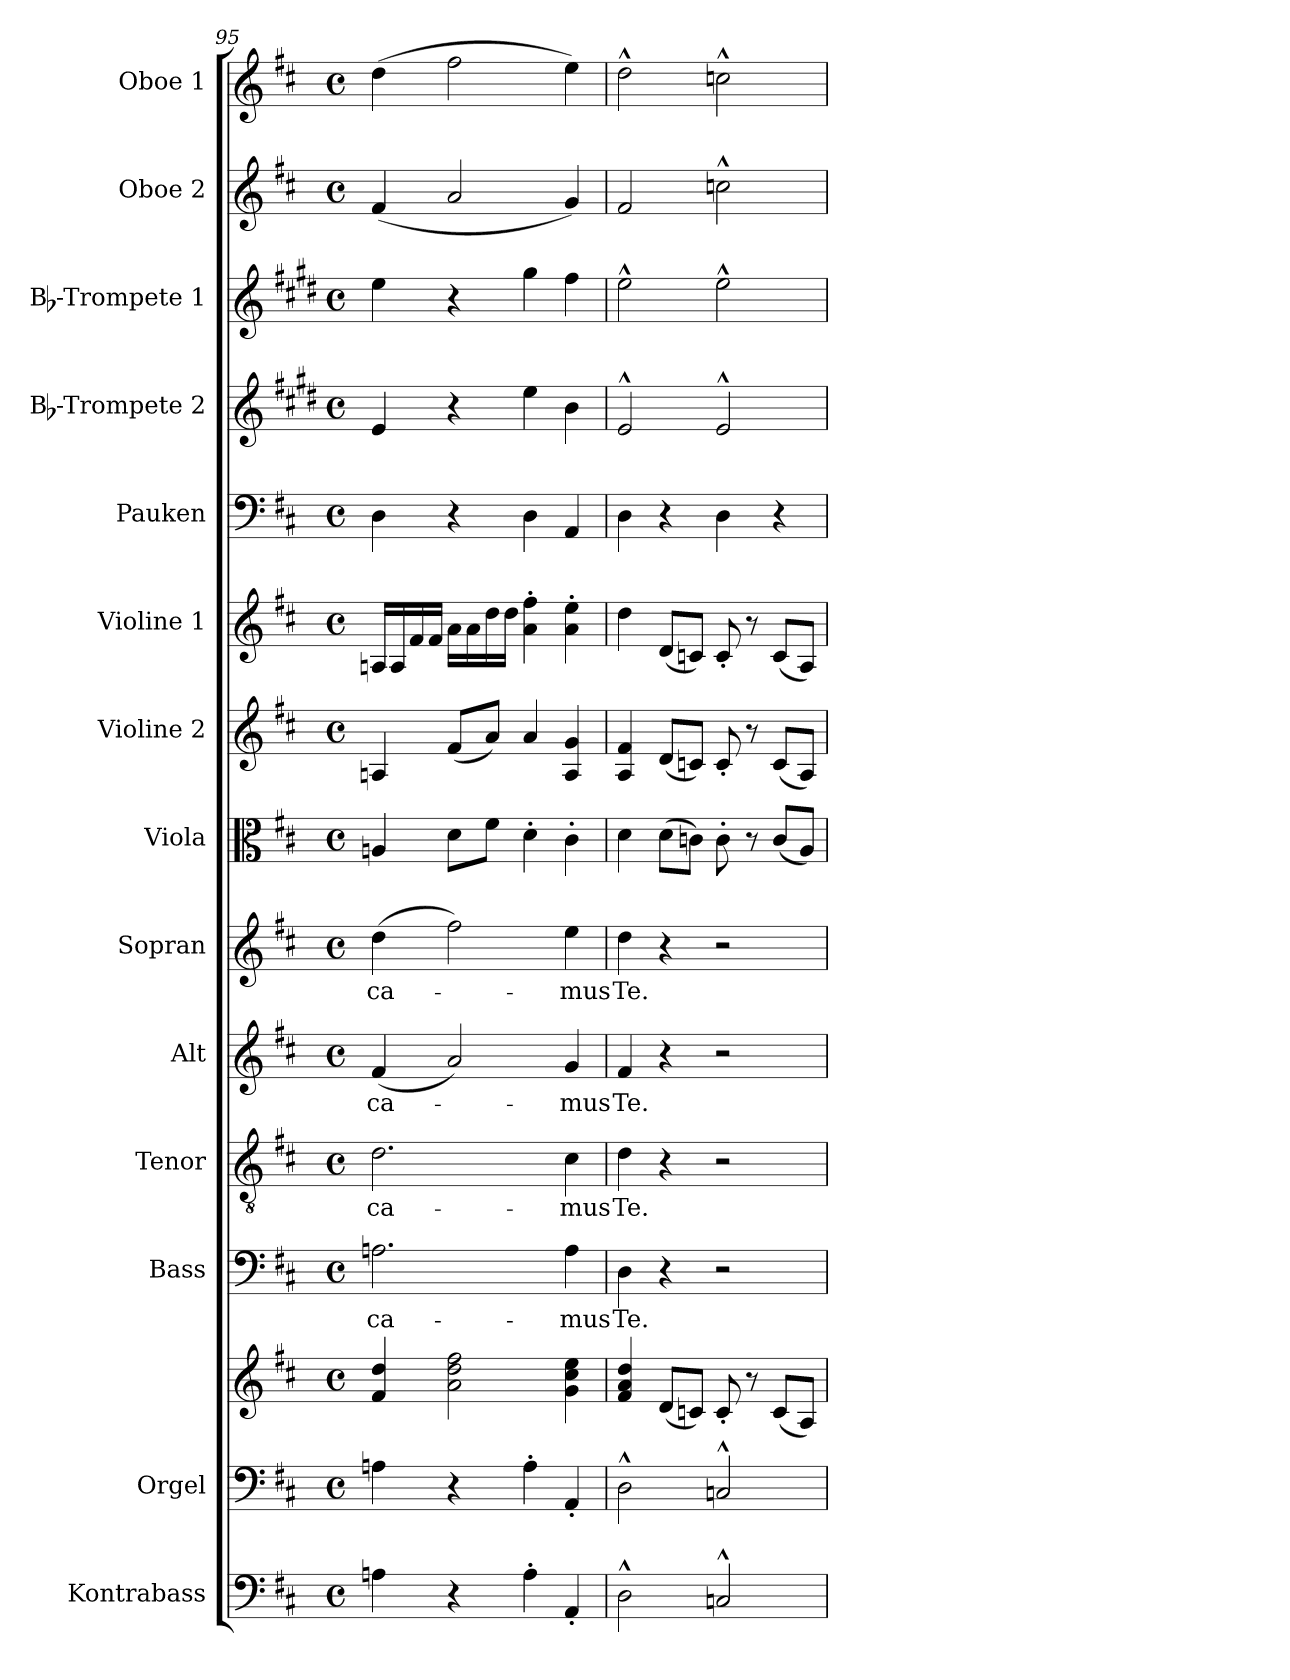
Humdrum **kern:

**kern	**kern	**kern	**kern	**text	**kern	**text	**kern	**text	**kern	**text	**kern	**kern	**kern	**kern	**kern	**kern	**kern	**kern
*part14	*part13	*part13	*part12	*part12	*part11	*part11	*part10	*part10	*part9	*part9	*part8	*part7	*part6	*part5	*part4	*part3	*part2	*part1
*staff15	*staff14	*staff13	*staff12	*staff12	*staff11	*staff11	*staff10	*staff10	*staff9	*staff9	*staff8	*staff7	*staff6	*staff5	*staff4	*staff3	*staff2	*staff1
*I"Kontrabass	*I"Orgel	*	*I"Bass	*	*I"Tenor	*	*I"Alt	*	*I"Sopran	*	*I"Viola	*I"Violine 2	*I"Violine 1	*I"Pauken	*I"Bb-Trompete 2	*I"Bb-Trompete 1	*I"Oboe 2	*I"Oboe 1
*I'Kb.	*I'Org.	*	*I'B.	*	*I'T.	*	*I'A.	*	*I'S.	*	*I'Vla.	*I'Vl. 2	*I'Vl. 1	*I'Pk.	*I'Bb Trp. 2	*I'Bb Trp. 1	*I'Ob. 2	*I'Ob. 1
*clefF4	*clefF4	*clefG2	*clefF4	*	*clefGv2	*	*clefG2	*	*clefG2	*	*clefC3	*clefG2	*clefG2	*clefF4	*clefG2	*clefG2	*clefG2	*clefG2
*ITrd7c12	*	*	*	*	*	*	*	*	*	*	*	*	*	*	*ITrd1c2	*ITrd1c2	*	*
*k[f#c#]	*k[f#c#]	*k[f#c#]	*k[f#c#]	*	*k[f#c#]	*	*k[f#c#]	*	*k[f#c#]	*	*k[f#c#]	*k[f#c#]	*k[f#c#]	*k[f#c#]	*k[f#c#]	*k[f#c#]	*k[f#c#]	*k[f#c#]
*D:	*D:	*D:	*D:	*	*D:	*	*D:	*	*D:	*	*D:	*D:	*D:	*D:	*D:	*D:	*D:	*D:
*M4/4	*M4/4	*M4/4	*M4/4	*	*M4/4	*	*M4/4	*	*M4/4	*	*M4/4	*M4/4	*M4/4	*M4/4	*M4/4	*M4/4	*M4/4	*M4/4
*met(c)	*met(c)	*met(c)	*met(c)	*	*met(c)	*	*met(c)	*	*met(c)	*	*met(c)	*met(c)	*met(c)	*met(c)	*met(c)	*met(c)	*met(c)	*met(c)
=95	=95	=95	=95	=95	=95	=95	=95	=95	=95	=95	=95	=95	=95	=95	=95	=95	=95	=95
!	!	!	!	!LO:LY:b	!	!LO:LY:b	!	!LO:LY:b	!	!LO:LY:b	!	!	!	!	!	!	!	!
4AAn\	4An\	4f#/ 4dd/	2.An\	-ca-	2.d\	-ca-	(<4f#/	-ca-	(>4dd\	-ca-	4An/	4An/	16An/LL	4D\	4d/	4dd\	(<4f#/	(>4dd\
.	.	.	.	.	.	.	.	.	.	.	.	.	16A/	.	.	.	.	.
.	.	.	.	.	.	.	.	.	.	.	.	.	16f#/	.	.	.	.	.
.	.	.	.	.	.	.	.	.	.	.	.	.	16f#/JJ	.	.	.	.	.
4r	4r	2a\ 2dd\ 2ff#\	.	.	.	.	2a/)	.	2ff#\)	.	8d\L	(<8f#/L	16a\LL	4r	4r	4r	2a/	2ff#\
.	.	.	.	.	.	.	.	.	.	.	.	.	16a\	.	.	.	.	.
.	.	.	.	.	.	.	.	.	.	.	8f#\J	8a/J)	16dd\	.	.	.	.	.
.	.	.	.	.	.	.	.	.	.	.	.	.	16dd\JJ	.	.	.	.	.
4AA'>\	4A'>\	.	.	.	.	.	.	.	.	.	4d'>\	4a/	4a\'> 4ff#\'>	4D\	4dd\	4ff#\	.	.
!	!	!	!	!LO:LY:b	!	!LO:LY:b	!	!LO:LY:b	!	!LO:LY:b	!	!	!	!	!	!	!	!
4AAA'</	4AA'</	4g\ 4cc#\ 4ee\	4A\	-mus	4c#\	-mus	4g/	-mus	4ee\	-mus	4c#'>\	4A/ 4g/	4a\'> 4ee\'>	4AA/	4a\	4ee\	4g/)	4ee\)
!!LO:PB:g=z
=96	=96	=96	=96	=96	=96	=96	=96	=96	=96	=96	=96	=96	=96	=96	=96	=96	=96	=96
!	!	!	!	!LO:LY:b	!	!LO:LY:b	!	!LO:LY:b	!	!LO:LY:b	!	!	!	!	!	!	!	!
2DD^^>\	2D^^>\	4f#/ 4a/ 4dd/	4D\	Te.	4d\	Te.	4f#/	Te.	4dd\	Te.	4d\	4A/ 4f#/	4dd\	4D\	2d^^>/	2dd^^>\	2f#/	2dd^^>\
.	.	(<8d/L	4r	.	4r	.	4r	.	4r	.	(>8d\L	(<8d/L	(<8d/L	4r	.	.	.	.
.	.	8cn/J)	.	.	.	.	.	.	.	.	8cn\J)	8cn/J)	8cn/J)	.	.	.	.	.
2CCn^^>/	2Cn^^>/	8c'</	2r	.	2r	.	2r	.	2r	.	8c'>\	8c'</	8c'</	4D\	2d^^>/	2dd^^>\	2ccn^^>\	2ccn^^>\
.	.	8r	.	.	.	.	.	.	.	.	8r	8r	8r	.	.	.	.	.
.	.	(<8c/L	.	.	.	.	.	.	.	.	(<8c/L	(<8c/L	(<8c/L	4r	.	.	.	.
.	.	8A/J)	.	.	.	.	.	.	.	.	8A/J)	8A/J)	8A/J)	.	.	.	.	.
=	=	=	=	=	=	=	=	=	=	=	=	=	=	=	=	=	=	=
*-	*-	*-	*-	*-	*-	*-	*-	*-	*-	*-	*-	*-	*-	*-	*-	*-	*-	*-
